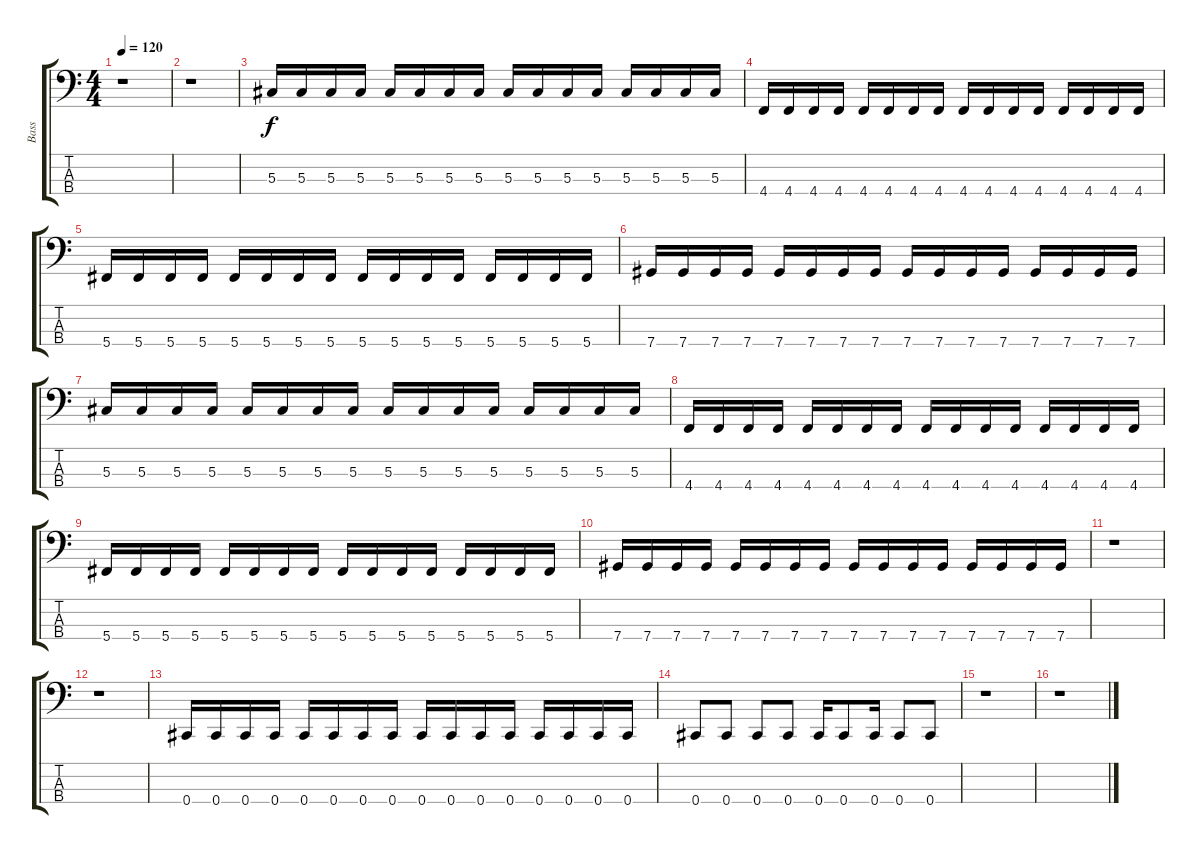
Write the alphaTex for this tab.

\track ("Bass" "Bass") {instrument electricbasspick}
\staff {score tabs}
\tuning (Gb2 Db2 Ab1 Db1) {hide}
\ts (4 4)
\tempo 120
\clef f4
\ks c
r.1{dy f instrument electricbasspick} |
r.1 |
5.3.16 5.3.16 5.3.16 5.3.16 5.3.16 5.3.16 5.3.16 5.3.16 5.3.16 5.3.16 5.3.16 5.3.16 5.3.16 5.3.16 5.3.16 5.3.16 |
4.4.16 4.4.16 4.4.16 4.4.16 4.4.16 4.4.16 4.4.16 4.4.16 4.4.16 4.4.16 4.4.16 4.4.16 4.4.16 4.4.16 4.4.16 4.4.16 |
5.4.16 5.4.16 5.4.16 5.4.16 5.4.16 5.4.16 5.4.16 5.4.16 5.4.16 5.4.16 5.4.16 5.4.16 5.4.16 5.4.16 5.4.16 5.4.16 |
7.4.16 7.4.16 7.4.16 7.4.16 7.4.16 7.4.16 7.4.16 7.4.16 7.4.16 7.4.16 7.4.16 7.4.16 7.4.16 7.4.16 7.4.16 7.4.16 |
5.3.16 5.3.16 5.3.16 5.3.16 5.3.16 5.3.16 5.3.16 5.3.16 5.3.16 5.3.16 5.3.16 5.3.16 5.3.16 5.3.16 5.3.16 5.3.16 |
4.4.16 4.4.16 4.4.16 4.4.16 4.4.16 4.4.16 4.4.16 4.4.16 4.4.16 4.4.16 4.4.16 4.4.16 4.4.16 4.4.16 4.4.16 4.4.16 |
5.4.16 5.4.16 5.4.16 5.4.16 5.4.16 5.4.16 5.4.16 5.4.16 5.4.16 5.4.16 5.4.16 5.4.16 5.4.16 5.4.16 5.4.16 5.4.16 |
7.4.16 7.4.16 7.4.16 7.4.16 7.4.16 7.4.16 7.4.16 7.4.16 7.4.16 7.4.16 7.4.16 7.4.16 7.4.16 7.4.16 7.4.16 7.4.16 |
r.1 |
r.1 |
0.4.16 0.4.16 0.4.16 0.4.16 0.4.16 0.4.16 0.4.16 0.4.16 0.4.16 0.4.16 0.4.16 0.4.16 0.4.16 0.4.16 0.4.16 0.4.16 |
0.4.8 0.4.8 0.4.8 0.4.8 0.4.16 0.4.8 0.4.16 0.4.8 0.4.8 |
r.1 |
r.1
